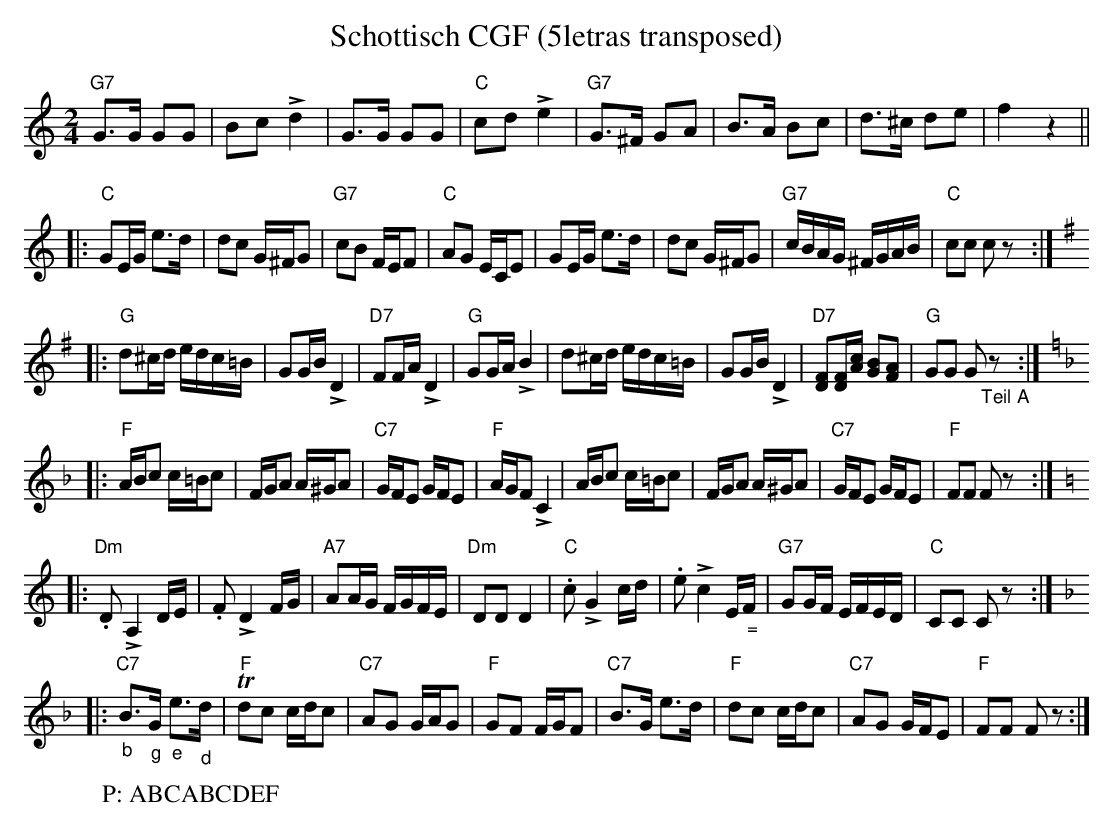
X:1
T:Schottisch CGF (5letras transposed)
M:2/4
L:1/16
K:C transpose=3 %%MIDI gchordon
"G7"G3G G2G2 | B2c2 !>!d4 | G3G G2G2 | "C"c2d2 !>!e4 | "G7"G3^F G2A2 | B3A B2c2 | d3^c d2e2 | f4z4 ||
|: "C"G2EG e3d | d2c2 G^FG2 | "G7"c2B2 FEF2 | "C"A2G2 ECE2 | G2EG e3d | d2c2 G^FG2 | "G7"cBAG ^FGAB | "C"c2c2 c2z2 :: [K:G]
"G"d2^cd edc=B | G2GB !>!D4 | "D7"F2FA!>!D4 | "G"G2GA!>!B4 | d2^cd edc=B | G2GB!>!D4 | "D7"[DF]2[DF][Ac] [GB]2[FA]2 | "G"G2G2 G2"_Teil A"z2 :: [K:F]
"F"ABc2 c=Bc2 | FGA2 A^GA2 | "C7"GFE2 GFE2 | "F"AGF2 !>!C4 | ABc2 c=Bc2 | FGA2 A^GA2 | "C7"GFE2 GFE2 | "F"F2F2 F2z2 :: [K:C]
"Dm".D2!>!A,4DE | .F2!>!D4 FG | "A7"A2AG FGFE | "Dm"D2D2D4 | "C".c2!>!G4cd | .e2!>!c4E"_ ="F | "G7"G2GF EFED | "C"C2C2 C2z2 :: [K:F]
"C7""_b"B3"_g"G "_e"e3"_d"d | "F"Td2c2 cdc2 | "C7"A2G2 GAG2 | "F"G2F2 FGF2 | "C7"B3G e3d | "F"d2c2 cdc2 | "C7"A2G2 GFE2 | "F"F2F2 F2z2 :|
W:P: ABCABCDEF
